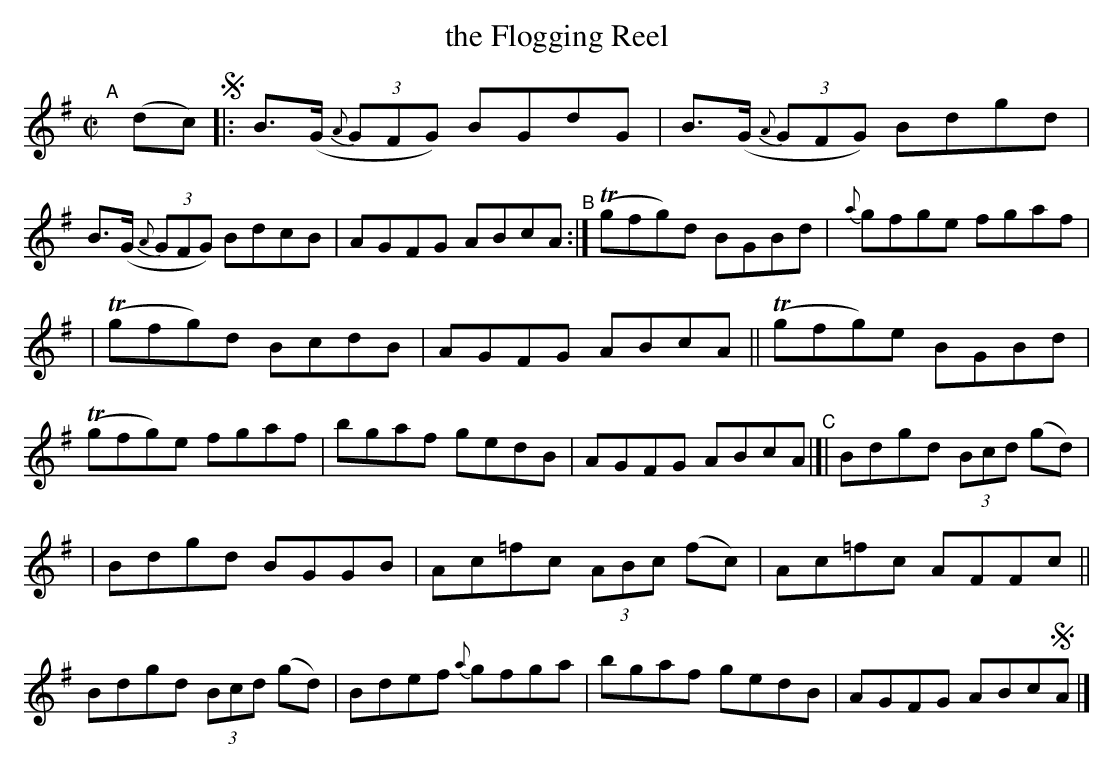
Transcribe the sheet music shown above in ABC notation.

X:1
T: the Flogging Reel
M: C|
L: 1/8
K: G
"^A"[|] (dc) !segno!\
|: B>(G (3{A}GFG) BGdG | B>(G (3{A}GFG) Bdgd | B>(G (3{A}GFG) BdcB | AGFG ABcA "^B":| (Tgfg)d BGBd | {a}gfge fgaf |
| (Tgfg)d BcdB | AGFG ABcA || (Tgfg)e BGBd | (Tgfg)e fgaf | bgaf gedB | AGFG ABcA "^C"|[| Bdgd (3Bcd (gd) |
| Bdgd BGGB | Ac=fc (3ABc (fc) | Ac=fc AFFc || Bdgd (3Bcd (gd) | Bdef {a}gfga | bgaf gedB | AGFG ABc!segno!A |]
